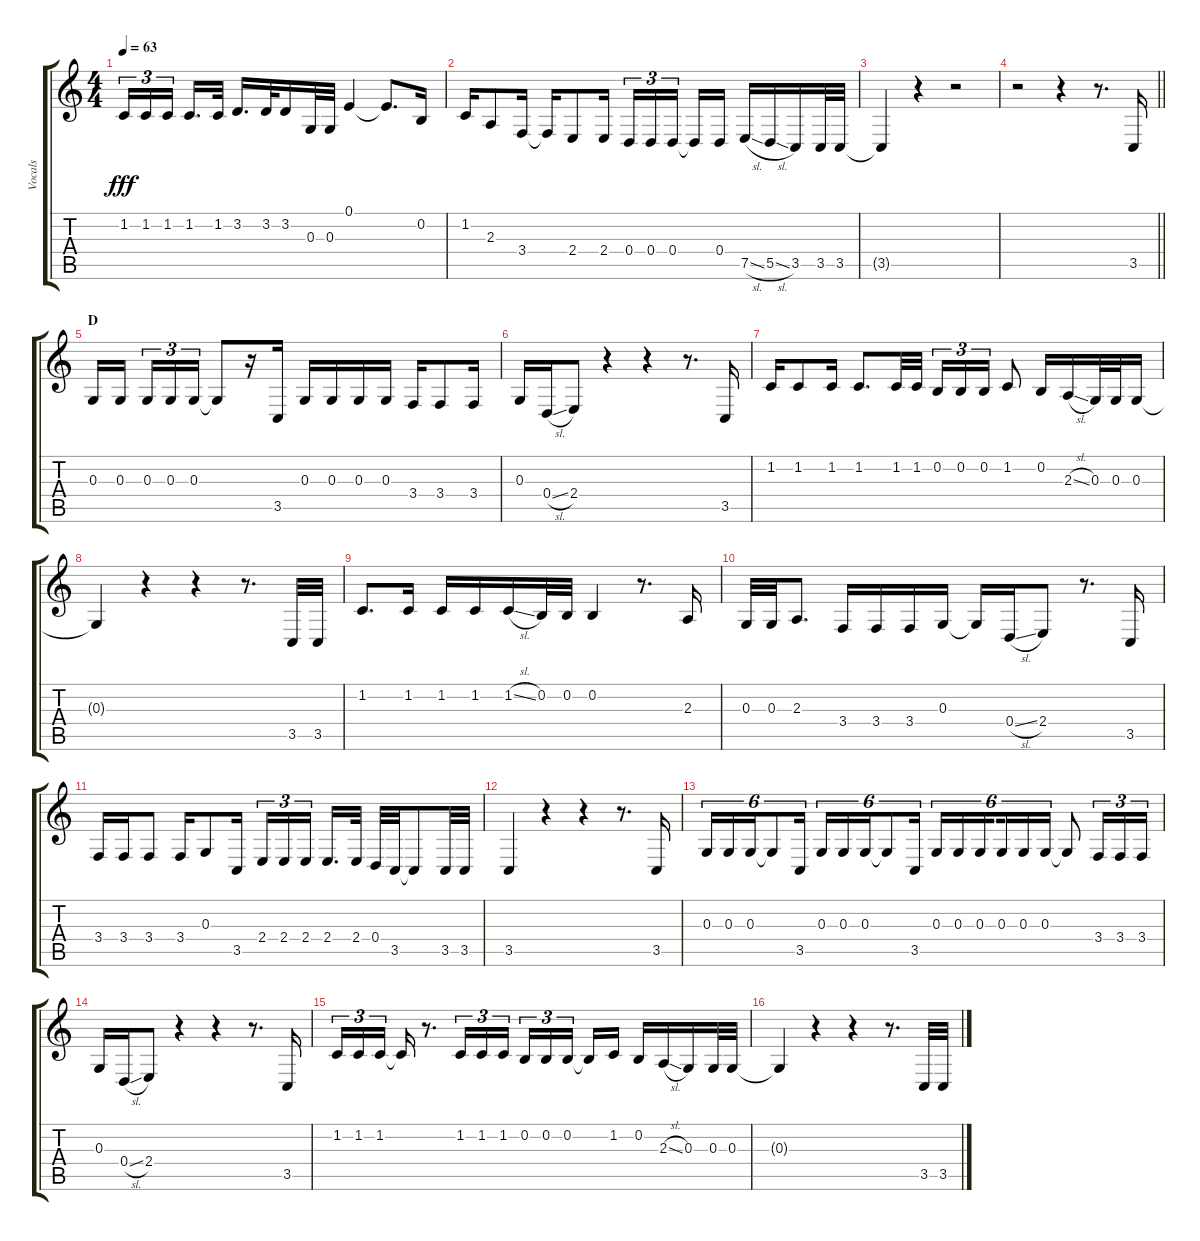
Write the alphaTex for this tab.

\track ("Vocals" "Vocals") {instrument voiceoohs}
\staff {score tabs}
\tuning (E4 B3 G3 D3 A2 E2) {hide}
\ts (4 4)
\tempo 63
\clef g2
\ks c
1.2.16{tu (3 2) dy fff} 1.2.16{tu (3 2)} 1.2.16{tu (3 2) beam splitsecondary} 1.2.16{d} 1.2.32 3.2.16{d} 3.2.32 3.2.16 0.3.32 0.3.32 0.1.4 0.1{t}.8{d} 0.2.16 |
1.2.16 2.3.8 3.4.16 3.4{t}.16 2.4.8 2.4.16 0.4.16{tu (3 2)} 0.4.16{tu (3 2)} 0.4.16{tu (3 2) beam splitsecondary} 0.4{t}.16 0.4.16 7.5{sl}.16 5.5{sl}.16 3.5.16 3.5.32 3.5.32 |
3.5{t}.4 r.4 r.2 |
\barLineRight lightlight
r.2 r.4 r.8{d} 3.5.16 |
\section ("" "D")
0.3.16 0.3.16{beam splitsecondary} 0.3.16{tu (3 2)} 0.3.16{tu (3 2)} 0.3.16{tu (3 2)} 0.3{t}.8 r.16 3.5.16 0.3.16 0.3.16 0.3.16 0.3.16 3.4.16 3.4.8 3.4.16 |
0.3.16 0.4{sl}.16 2.4.8 r.4 r.4 r.8{d} 3.5.16 |
1.2.16 1.2.8 1.2.16 1.2.8{d} 1.2.32 1.2.32 0.2.16{tu (3 2)} 0.2.16{tu (3 2)} 0.2.16{tu (3 2)} 1.2.8 0.2.16 2.3{sl}.16 0.3.32 0.3.32 0.3.16 |
0.3{t}.4 r.4 r.4 r.8{d} 3.5.32 3.5.32 |
1.2.8{d} 1.2.16 1.2.16 1.2.16 1.2{sl}.16 0.2.32 0.2.32 0.2.4 r.8{d} 2.3.16 |
0.3.32 0.3.32 2.3.8{d} 3.4.16 3.4.16 3.4.16 0.3.16 0.3{t}.16 0.4{sl}.16 2.4.8 r.8{d} 3.5.16 |
3.4.16 3.4.16 3.4.8 3.4.16 0.3.8 3.5.16 2.4.16{tu (3 2)} 2.4.16{tu (3 2)} 2.4.16{tu (3 2) beam splitsecondary} 2.4.16{d} 2.4.32 0.4.32 3.5.32 3.5{t}.8 3.5.32 3.5.32 |
3.5.4 r.4 r.4 r.8{d} 3.5.16 |
0.3.16{tu (6 4)} 0.3.16{tu (6 4)} 0.3.16{tu (6 4)} 0.3{t}.8{tu (6 4)} 3.5.16{tu (6 4)} 0.3.16{tu (6 4)} 0.3.16{tu (6 4)} 0.3.16{tu (6 4)} 0.3{t}.8{tu (6 4)} 3.5.16{tu (6 4)} 0.3.16{tu (6 4)} 0.3.16{tu (6 4)} 0.3.16{tu (6 4) beam splitsecondary} 0.3.16{tu (6 4)} 0.3.16{tu (6 4)} 0.3.16{tu (6 4)} 0.3{t}.8 3.4.16{tu (3 2)} 3.4.16{tu (3 2)} 3.4.16{tu (3 2)} |
0.3.16 0.4{sl}.16 2.4.8 r.4 r.4 r.8{d} 3.5.16 |
1.2.16{tu (3 2)} 1.2.16{tu (3 2)} 1.2.16{tu (3 2) beam splitsecondary} 1.2{t}.16 r.8{d} 1.2.16{tu (3 2)} 1.2.16{tu (3 2)} 1.2.16{tu (3 2)} 0.2.16{tu (3 2)} 0.2.16{tu (3 2)} 0.2.16{tu (3 2) beam splitsecondary} 0.2{t}.16 1.2.16 0.2.16 2.3{sl}.16 0.3.16 0.3.32 0.3.32 |
0.3{t}.4 r.4 r.4 r.8{d} 3.5.32 3.5.32
